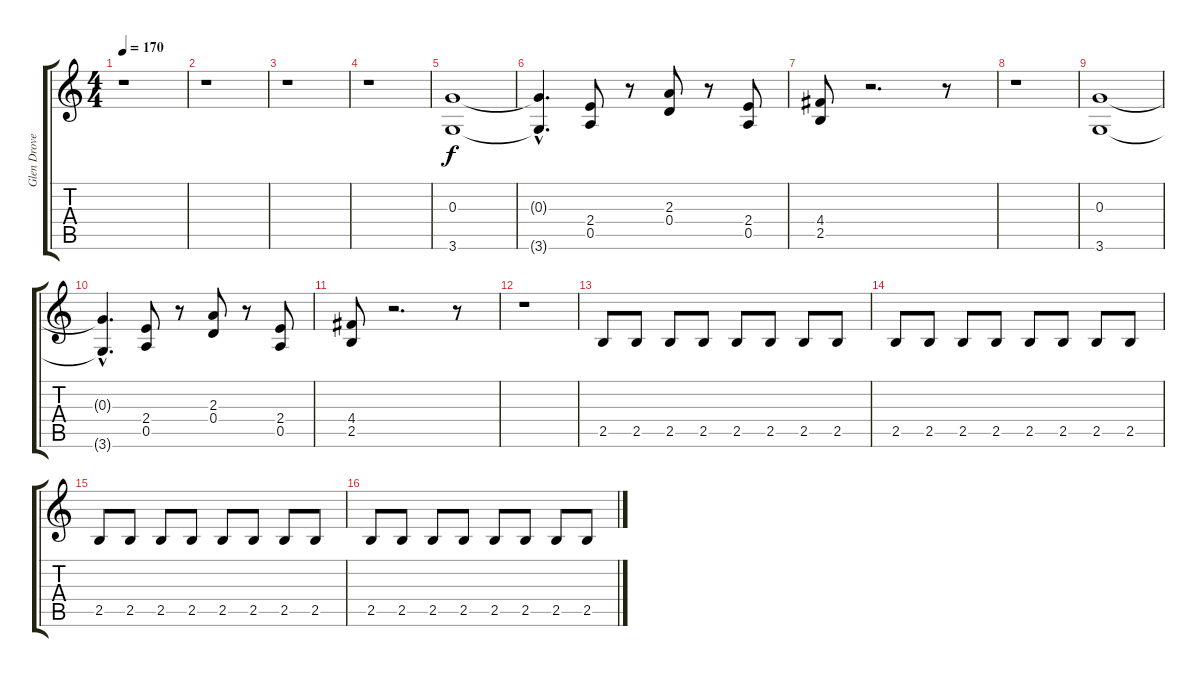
\track ("Glen Drover" "Glen Drove") {instrument overdrivenguitar}
\staff {score tabs}
\tuning (E4 B3 G3 D3 A2 E2) {hide}
\ts (4 4)
\tempo 170
\clef g2
\ks c
r.1{dy f instrument overdrivenguitar} |
r.1 |
r.1 |
r.1 |
(0.3 3.6).1 |
(0.3{hac t} 3.6{hac t}).4{d} (2.4 0.5).8 r.8 (2.3 0.4).8 r.8 (2.4 0.5).8 |
(4.4 2.5).8 r.2{d} r.8 |
r.1 |
(0.3 3.6).1 |
(0.3{hac t} 3.6{hac t}).4{d} (2.4 0.5).8 r.8 (2.3 0.4).8 r.8 (2.4 0.5).8 |
(4.4 2.5).8 r.2{d} r.8 |
r.1 |
2.5.8 2.5.8 2.5.8 2.5.8 2.5.8 2.5.8 2.5.8 2.5.8 |
2.5.8 2.5.8 2.5.8 2.5.8 2.5.8 2.5.8 2.5.8 2.5.8 |
2.5.8 2.5.8 2.5.8 2.5.8 2.5.8 2.5.8 2.5.8 2.5.8 |
2.5.8 2.5.8 2.5.8 2.5.8 2.5.8 2.5.8 2.5.8 2.5.8
